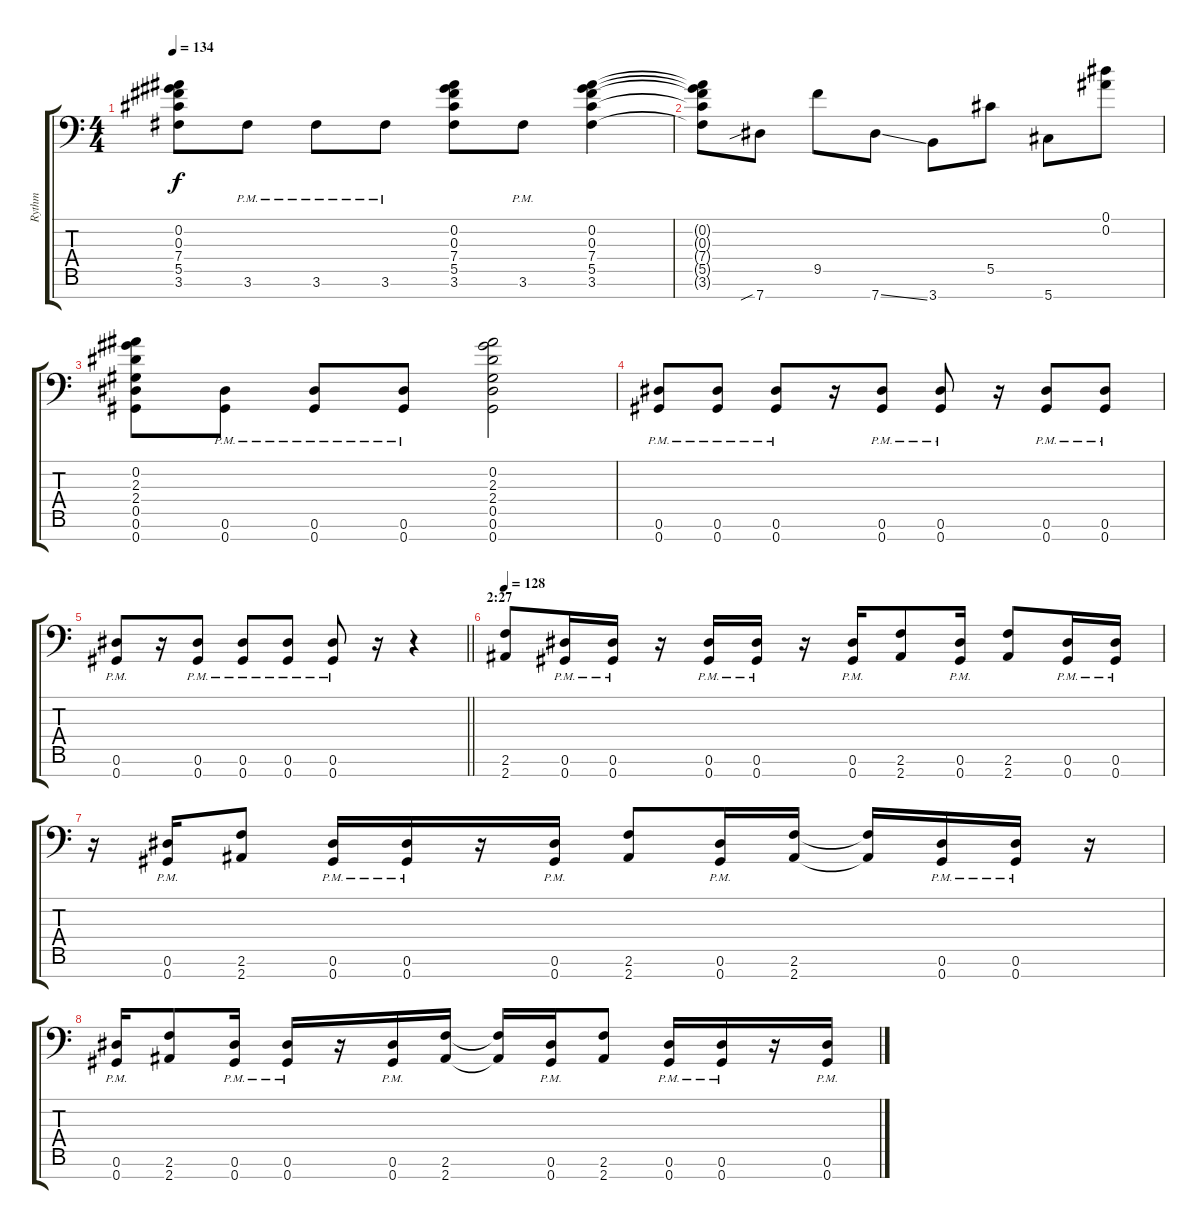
\track ("Rythm" "Rythm") {instrument distortionguitar}
\staff {score tabs}
\tuning (Eb4 Bb3 Gb3 Db3 Ab2 Eb2 Ab1) {hide}
\ts (4 4)
\tempo 134
\clef f4
\ks c
(0.2 0.3 7.4 5.5 3.6).8{dy f} 3.6{pm}.8 3.6{pm}.8 3.6{pm}.8 (0.2 0.3 7.4 5.5 3.6).8 3.6{pm}.8 (0.2 0.3 7.4 5.5 3.6).4 |
(0.2{t} 0.3{t} 7.4{t} 5.5{t} 3.6{t}).8 7.7{sib}.8 9.5.8 7.7{ss}.8 3.7.8 5.5.8 5.7.8 (0.1 0.2).8 |
(0.2 2.3 2.4 0.5 0.6 0.7).8 (0.6{pm} 0.7{pm}).8 (0.6{pm} 0.7{pm}).8 (0.6{pm} 0.7{pm}).8 (0.2 2.3 2.4 0.5 0.6 0.7).2 |
(0.6{pm} 0.7{pm}).8 (0.6{pm} 0.7{pm}).8 (0.6{pm} 0.7{pm}).8 r.16 (0.6{pm} 0.7{pm}).8 (0.6{pm} 0.7{pm}).8 r.16 (0.6{pm} 0.7{pm}).8 (0.6{pm} 0.7{pm}).8 |
\barLineRight lightlight
(0.6{pm} 0.7{pm}).8 r.16 (0.6{pm} 0.7{pm}).8 (0.6{pm} 0.7{pm}).8 (0.6{pm} 0.7{pm}).8 (0.6{pm} 0.7{pm}).8 r.16 r.4 |
\section ("" "2:27")
\tempo 128
(2.6 2.7).8 (0.6{pm} 0.7{pm}).16 (0.6{pm} 0.7{pm}).16 r.16 (0.6{pm} 0.7{pm}).16 (0.6{pm} 0.7{pm}).16 r.16 (0.6{pm} 0.7{pm}).16 (2.6 2.7).8 (0.6{pm} 0.7{pm}).16 (2.6 2.7).8 (0.6{pm} 0.7{pm}).16 (0.6{pm} 0.7{pm}).16 |
r.16 (0.6{pm} 0.7{pm}).16 (2.6 2.7).8 (0.6{pm} 0.7{pm}).16 (0.6{pm} 0.7{pm}).16 r.16 (0.6{pm} 0.7{pm}).16 (2.6 2.7).8 (0.6{pm} 0.7{pm}).16 (2.6 2.7).16 (2.6{t} 2.7{t}).16 (0.6{pm} 0.7{pm}).16 (0.6{pm} 0.7{pm}).16 r.16 |
(0.6{pm} 0.7{pm}).16 (2.6 2.7).8 (0.6{pm} 0.7{pm}).16 (0.6{pm} 0.7{pm}).16 r.16 (0.6{pm} 0.7{pm}).16 (2.6 2.7).16 (2.6{t} 2.7{t}).16 (0.6{pm} 0.7{pm}).16 (2.6 2.7).8 (0.6{pm} 0.7{pm}).16 (0.6{pm} 0.7{pm}).16 r.16 (0.6{pm} 0.7{pm}).16
